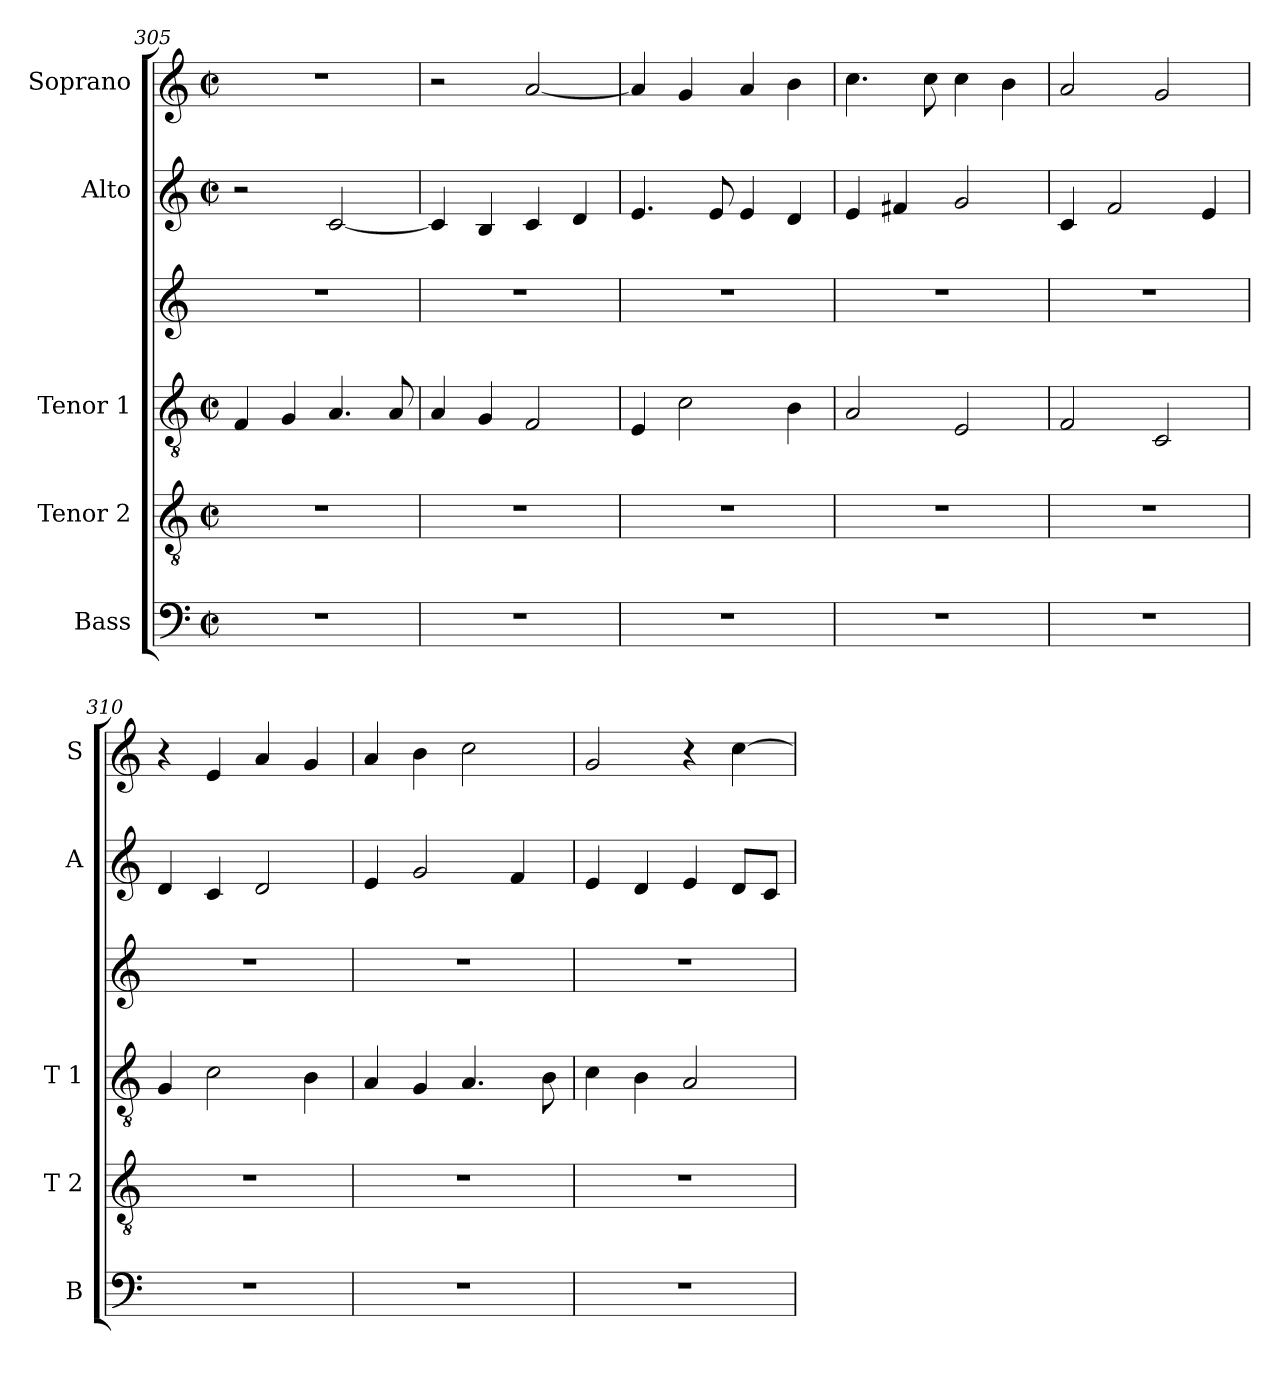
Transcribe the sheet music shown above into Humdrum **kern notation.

**kern	**kern	**kern	**kern	**kern	**kern
*part6	*part5	*part4	*part3	*part2	*part1
*staff6	*staff5	*staff4	*staff3	*staff2	*staff1
*I"Bass	*I"Tenor 2	*I"Tenor 1	*	*I"Alto	*I"Soprano
*I'B	*I'T 2	*I'T 1	*	*I'A	*I'S
*clefF4	*clefGv2	*clefGv2	*clefG2	*clefG2	*clefG2
*k[]	*k[]	*k[]	*k[]	*k[]	*k[]
*C:	*C:	*C:	*C:	*C:	*C:
*M2/2	*M2/2	*M2/2	*	*M2/2	*M2/2
*met(c|)	*met(c|)	*met(c|)	*	*met(c|)	*met(c|)
=305	=305	=305	=305	=305	=305
1r	1r	4F/	1r	2r	1r
.	.	4G/	.	.	.
.	.	4.A/	.	[<2c/	.
.	.	8A/	.	.	.
=306	=306	=306	=306	=306	=306
1r	1r	4A/	1r	4c/]	2r
.	.	4G/	.	4B/	.
.	.	2F/	.	4c/	[<2a/
.	.	.	.	4d/	.
=307	=307	=307	=307	=307	=307
1r	1r	4E/	1r	4.e/	4a/]
.	.	2c\	.	.	4g/
.	.	.	.	8e/	.
.	.	.	.	4e/	4a/
.	.	4B\	.	4d/	4b\
=308	=308	=308	=308	=308	=308
1r	1r	2A/	1r	4e/	4.cc\
.	.	.	.	4f#X/	.
.	.	.	.	.	8cc\
.	.	2E/	.	2g/	4cc\
.	.	.	.	.	4b\
=309	=309	=309	=309	=309	=309
1r	1r	2F/	1r	4c/	2a/
.	.	.	.	2f/	.
.	.	2C/	.	.	2g/
.	.	.	.	4e/	.
=310	=310	=310	=310	=310	=310
1r	1r	4G/	1r	4d/	4r
.	.	2c\	.	4c/	4e/
.	.	.	.	2d/	4a/
.	.	4B\	.	.	4g/
!!LO:LB:g=z
=311	=311	=311	=311	=311	=311
1r	1r	4A/	1r	4e/	4a/
.	.	4G/	.	2g/	4b\
.	.	4.A/	.	.	2cc\
.	.	.	.	4f/	.
.	.	8B\	.	.	.
=312	=312	=312	=312	=312	=312
1r	1r	4c\	1r	4e/	2g/
.	.	4B\	.	4d/	.
.	.	2A/	.	4e/	4r
.	.	.	.	8d/L	[>4cc\
.	.	.	.	8c/J	.
=	=	=	=	=	=
*-	*-	*-	*-	*-	*-
